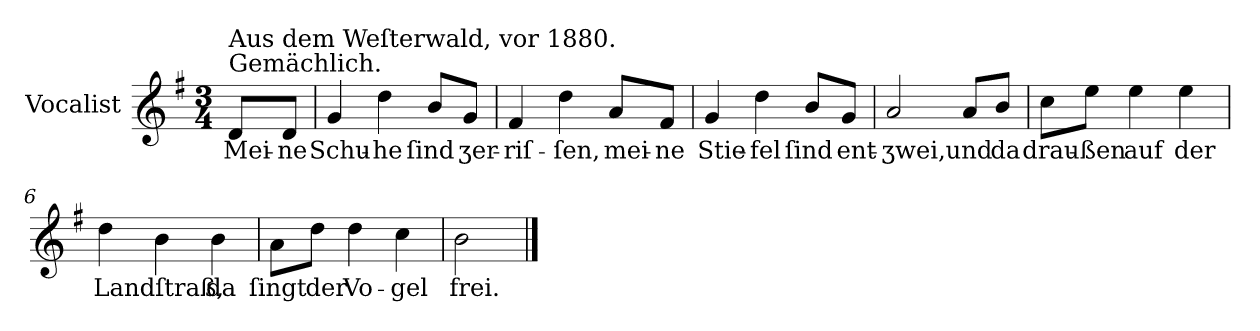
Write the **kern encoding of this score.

**kern	**text
*part1	*part1
*staff1	*staff1
*I"Vocalist	*
*k[f#]	*
*G:	*
*M3/4	*
=	=
!LO:TX:a:t=Gemächlich.	!
!LO:TX:a:t=Aus dem Weſterwald, vor 1880.	!
8dL	Mei-
8dJ	-ne
=1	=1
4g	Schu-
4dd	-he
8bL	ſind
8gJ	ʒer-
=2	=2
4f#	-riſ-
4dd	-ſen,
8aL	mei-
8f#J	-ne
=3	=3
4g	Stie-
4dd	-fel
8bL	ſind
8gJ	ent-
=4	=4
2a	-ʒwei,
8aL	und
8bJ	da
=5	=5
8ccL	drau-
8eeJ	-ßen
4ee	auf
4ee	der
=6	=6
4dd	Landſtraß,
4b	.
4b	da
=7	=7
8aL	ſingt
8ddJ	der
4dd	Vo-
4cc	-gel
=8	=8
2b	frei.
==	==
*-	*-
